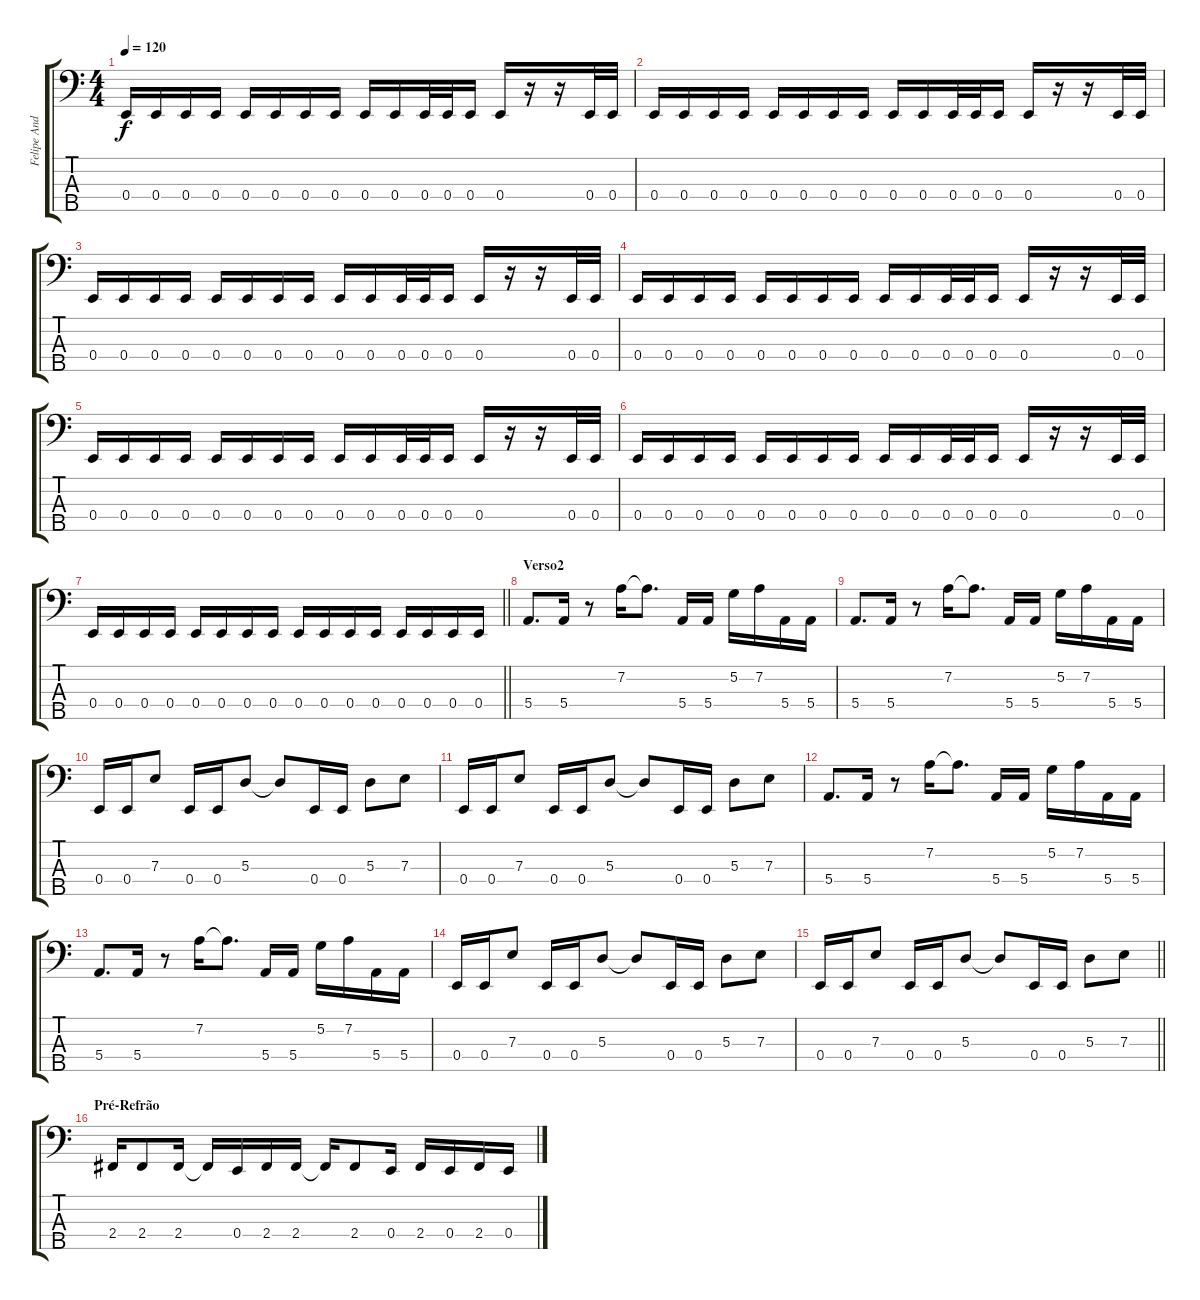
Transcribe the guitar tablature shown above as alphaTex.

\track ("Felipe Andreoli" "Felipe And") {instrument electricbassfinger}
\staff {score tabs}
\tuning (G2 D2 A1 E1 B0) {hide}
\ts (4 4)
\tempo 120
\clef f4
\ks c
0.4.16{dy f} 0.4.16 0.4.16 0.4.16 0.4.16 0.4.16 0.4.16 0.4.16 0.4.16 0.4.16 0.4.32 0.4.32 0.4.16 0.4.16 r.16 r.16 0.4.32 0.4.32 |
0.4.16 0.4.16 0.4.16 0.4.16 0.4.16 0.4.16 0.4.16 0.4.16 0.4.16 0.4.16 0.4.32 0.4.32 0.4.16 0.4.16 r.16 r.16 0.4.32 0.4.32 |
0.4.16 0.4.16 0.4.16 0.4.16 0.4.16 0.4.16 0.4.16 0.4.16 0.4.16 0.4.16 0.4.32 0.4.32 0.4.16 0.4.16 r.16 r.16 0.4.32 0.4.32 |
0.4.16 0.4.16 0.4.16 0.4.16 0.4.16 0.4.16 0.4.16 0.4.16 0.4.16 0.4.16 0.4.32 0.4.32 0.4.16 0.4.16 r.16 r.16 0.4.32 0.4.32 |
0.4.16 0.4.16 0.4.16 0.4.16 0.4.16 0.4.16 0.4.16 0.4.16 0.4.16 0.4.16 0.4.32 0.4.32 0.4.16 0.4.16 r.16 r.16 0.4.32 0.4.32 |
0.4.16 0.4.16 0.4.16 0.4.16 0.4.16 0.4.16 0.4.16 0.4.16 0.4.16 0.4.16 0.4.32 0.4.32 0.4.16 0.4.16 r.16 r.16 0.4.32 0.4.32 |
\barLineRight lightlight
0.4.16 0.4.16 0.4.16 0.4.16 0.4.16 0.4.16 0.4.16 0.4.16 0.4.16 0.4.16 0.4.16 0.4.16 0.4.16 0.4.16 0.4.16 0.4.16 |
\section ("" "Verso2")
5.4.8{d} 5.4.16 r.8 7.2.16 7.2{t}.8{d} 5.4.16 5.4.16 5.2.16 7.2.16 5.4.16 5.4.16 |
5.4.8{d} 5.4.16 r.8 7.2.16 7.2{t}.8{d} 5.4.16 5.4.16 5.2.16 7.2.16 5.4.16 5.4.16 |
0.4.16 0.4.16 7.3.8 0.4.16 0.4.16 5.3.8 5.3{t}.8 0.4.16 0.4.16 5.3.8 7.3.8 |
0.4.16 0.4.16 7.3.8 0.4.16 0.4.16 5.3.8 5.3{t}.8 0.4.16 0.4.16 5.3.8 7.3.8 |
5.4.8{d} 5.4.16 r.8 7.2.16 7.2{t}.8{d} 5.4.16 5.4.16 5.2.16 7.2.16 5.4.16 5.4.16 |
5.4.8{d} 5.4.16 r.8 7.2.16 7.2{t}.8{d} 5.4.16 5.4.16 5.2.16 7.2.16 5.4.16 5.4.16 |
0.4.16 0.4.16 7.3.8 0.4.16 0.4.16 5.3.8 5.3{t}.8 0.4.16 0.4.16 5.3.8 7.3.8 |
\barLineRight lightlight
0.4.16 0.4.16 7.3.8 0.4.16 0.4.16 5.3.8 5.3{t}.8 0.4.16 0.4.16 5.3.8 7.3.8 |
\section ("" "Pré-Refrão")
2.4.16 2.4.8 2.4.16 2.4{t}.16 0.4.16 2.4.16 2.4.16 2.4{t}.16 2.4.8 0.4.16 2.4.16 0.4.16 2.4.16 0.4.16
